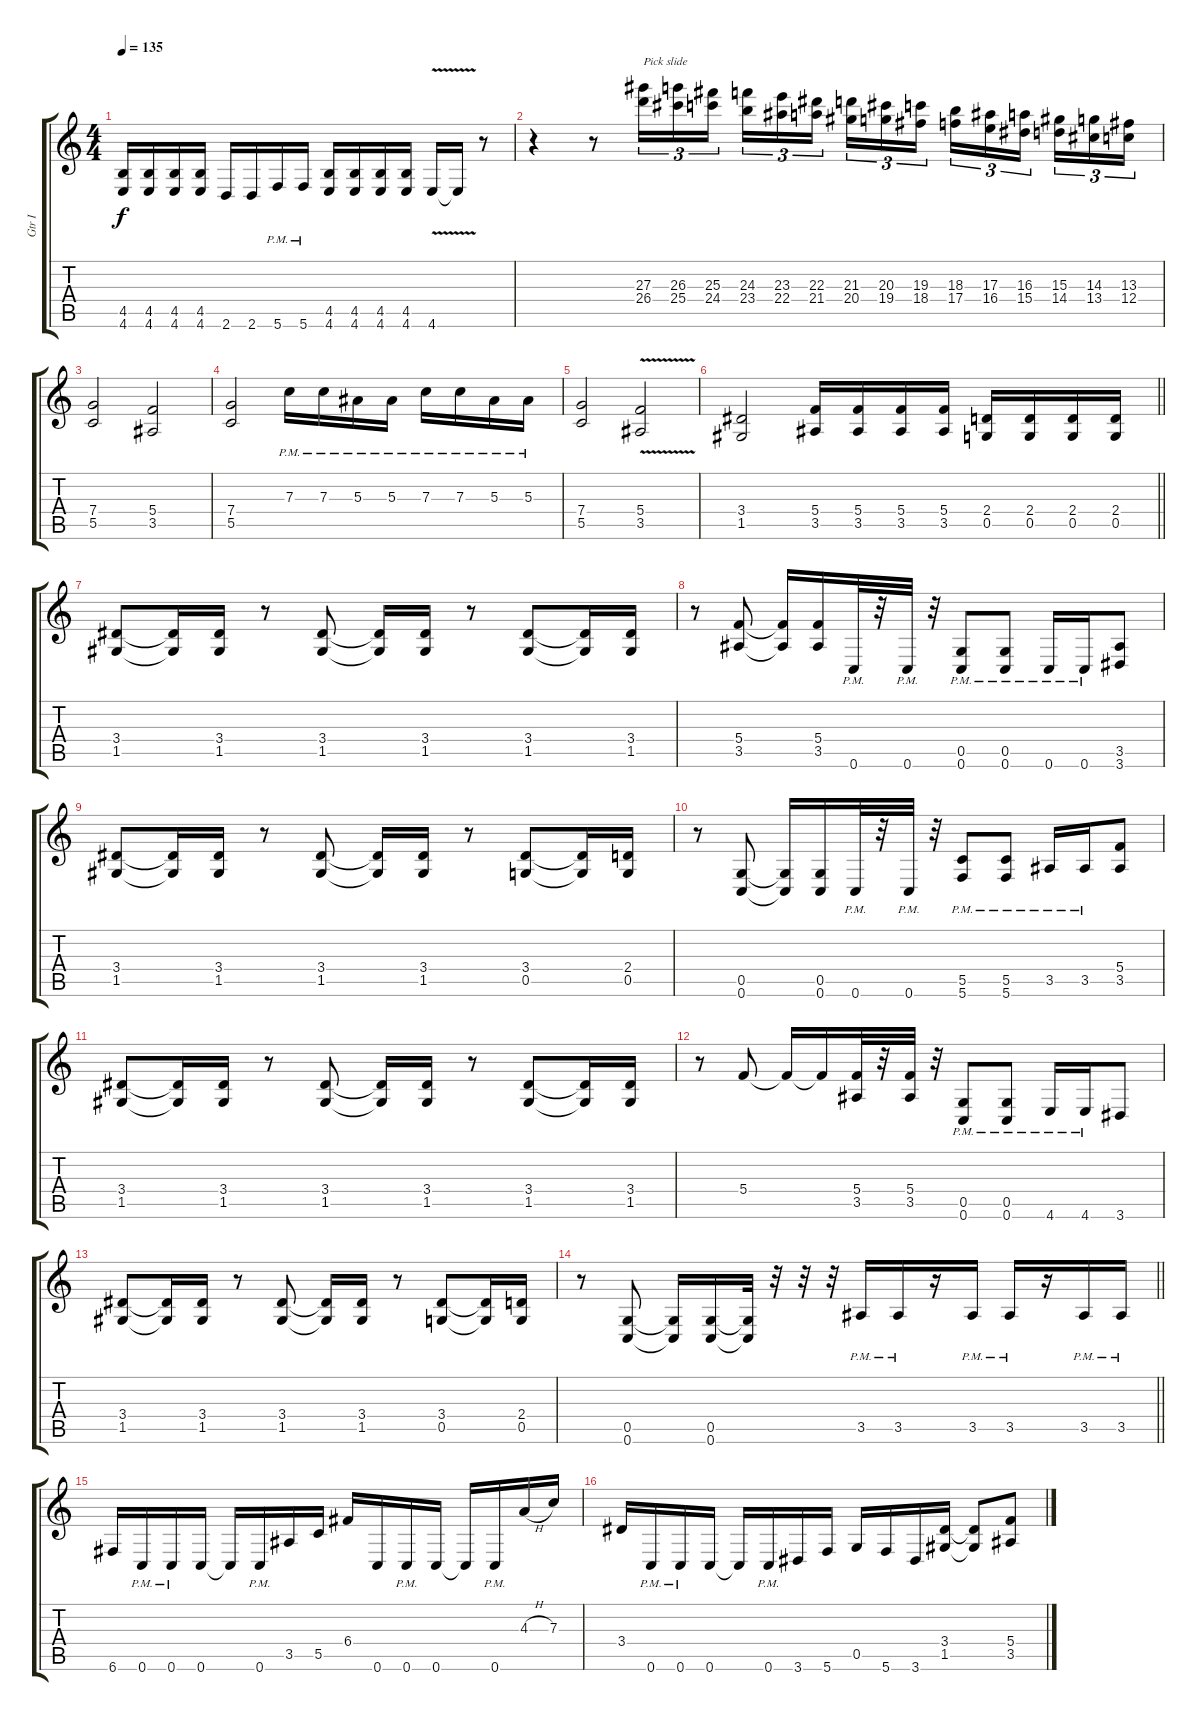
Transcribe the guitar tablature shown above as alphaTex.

\track ("Gtr I" "Gtr I") {instrument distortionguitar}
\staff {score tabs}
\tuning (D4 A3 F3 C3 G2 C2) {hide}
\ts (4 4)
\tempo 135
\clef g2
\ks c
(4.5 4.6).16{dy f} (4.5 4.6).16 (4.5 4.6).16 (4.5 4.6).16 2.6.16 2.6.16 5.6{pm}.16 5.6{pm}.16 (4.5 4.6).16 (4.5 4.6).16 (4.5 4.6).16 (4.5 4.6).16 4.6{v}.16 4.6{t}.16 r.8 |
r.4{volume 14 instrument guitarfretnoise} r.8 (27.3 26.4).16{tu (3 2) txt "Pick slide"} (26.3 25.4).16{tu (3 2)} (25.3 24.4).16{tu (3 2)} (24.3 23.4).16{tu (3 2)} (23.3 22.4).16{tu (3 2)} (22.3 21.4).16{tu (3 2) beam splitsecondary} (21.3 20.4).16{tu (3 2)} (20.3 19.4).16{tu (3 2)} (19.3 18.4).16{tu (3 2)} (18.3 17.4).16{tu (3 2)} (17.3 16.4).16{tu (3 2)} (16.3 15.4).16{tu (3 2) beam splitsecondary} (15.3 14.4).16{tu (3 2)} (14.3 13.4).16{tu (3 2)} (13.3 12.4).16{tu (3 2)} |
(7.4 5.5).2{volume 13 balance 16 instrument distortionguitar} (5.4 3.5).2 |
(7.4 5.5).2 7.3{pm}.16 7.3{pm}.16 5.3{pm}.16 5.3{pm}.16 7.3{pm}.16 7.3{pm}.16 5.3{pm}.16 5.3{pm}.16 |
(7.4 5.5).2 (5.4 3.5{v}).2 |
\barLineRight lightlight
(3.4 1.5).2 (5.4 3.5).16 (5.4 3.5).16 (5.4 3.5).16 (5.4 3.5).16 (2.4 0.5).16 (2.4 0.5).16 (2.4 0.5).16 (2.4 0.5).16 |
(3.4 1.5).8{volume 14 balance 14} (3.4{t} 1.5{t}).16 (3.4 1.5).16 r.8 (3.4 1.5).8 (3.4{t} 1.5{t}).16 (3.4 1.5).16 r.8 (3.4 1.5).8 (3.4{t} 1.5{t}).16 (3.4 1.5).16 |
r.8 (5.4 3.5).8 (5.4{t} 3.5{t}).16 (5.4 3.5).16 0.6{pm}.32 r.32 0.6{pm}.32 r.32 (0.5{pm} 0.6{pm}).8 (0.5{pm} 0.6{pm}).8 0.6{pm}.16 0.6{pm}.16 (3.5 3.6).8 |
(3.4 1.5).8 (3.4{t} 1.5{t}).16 (3.4 1.5).16 r.8 (3.4 1.5).8 (3.4{t} 1.5{t}).16 (3.4 1.5).16 r.8 (3.4 0.5).8 (3.4{t} 0.5{t}).16 (2.4 0.5).16 |
r.8 (0.5 0.6).8 (0.5{t} 0.6{t}).16 (0.5 0.6).16 0.6{pm}.32 r.32 0.6{pm}.32 r.32 (5.5{pm} 5.6{pm}).8 (5.5{pm} 5.6{pm}).8 3.5{pm}.16 3.5{pm}.16 (5.4 3.5).8 |
(3.4 1.5).8 (3.4{t} 1.5{t}).16 (3.4 1.5).16 r.8 (3.4 1.5).8 (3.4{t} 1.5{t}).16 (3.4 1.5).16 r.8 (3.4 1.5).8 (3.4{t} 1.5{t}).16 (3.4 1.5).16 |
r.8 5.4.8 5.4{t}.16 5.4{t}.16 (5.4 3.5).32 r.32 (5.4 3.5).32 r.32 (0.5{pm} 0.6{pm}).8 (0.5{pm} 0.6{pm}).8 4.6{pm}.16 4.6{pm}.16 3.6.8 |
(3.4 1.5).8 (3.4{t} 1.5{t}).16 (3.4 1.5).16 r.8 (3.4 1.5).8 (3.4{t} 1.5{t}).16 (3.4 1.5).16 r.8 (3.4 0.5).8 (3.4{t} 0.5{t}).16 (2.4 0.5).16 |
\barLineRight lightlight
r.8 (0.5 0.6).8 (0.5{t} 0.6{t}).16 (0.5 0.6).16 (0.5{t} 0.6{t}).32 r.32 r.32 r.32 3.5{pm}.16 3.5{pm}.16 r.16 3.5{pm}.16 3.5{pm}.16 r.16 3.5{pm}.16 3.5{pm}.16 |
6.6.16{volume 14 balance 16} 0.6{pm}.16 0.6{pm}.16 0.6.16 0.6{t}.16 0.6{pm}.16 3.5.16 5.5.16 6.4.16 0.6.16 0.6{pm}.16 0.6.16 0.6{t}.16 0.6{pm}.16 4.3{h}.16 7.3.16 |
3.4.16 0.6{pm}.16 0.6{pm}.16 0.6.16 0.6{t}.16 0.6{pm}.16 3.6.16 5.6.16 0.5.16 5.6.16 3.6.16 (3.4 1.5).16 (3.4{t} 1.5{t}).8 (5.4 3.5).8
